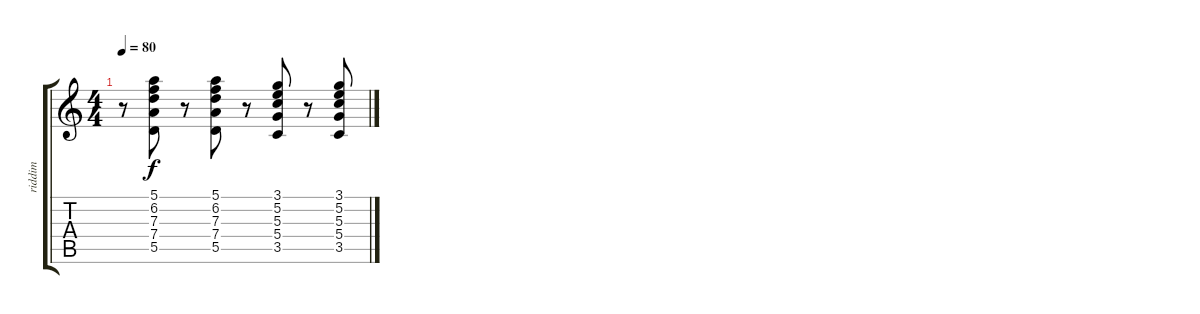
\track ("riddim" "riddim") {instrument acousticguitarsteel}
\staff {score tabs}
\tuning (E4 B3 G3 D3 A2 E2) {hide}
\ts (4 4)
\tempo 80
\clef g2
\ks c
r.8{dy f} (5.1 6.2 7.3 7.4 5.5).8 r.8 (5.1 6.2 7.3 7.4 5.5).8 r.8 (3.1 5.2 5.3 5.4 3.5).8 r.8 (3.1 5.2 5.3 5.4 3.5).8
